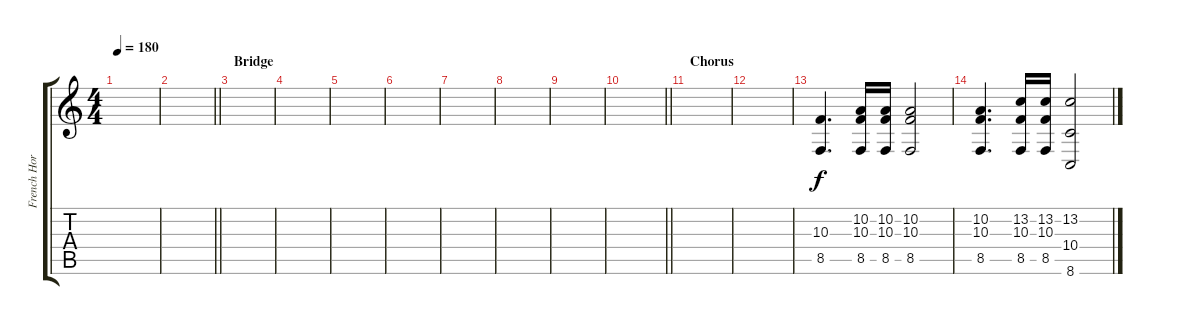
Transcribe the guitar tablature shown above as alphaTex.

\track ("French Horn" "French Hor") {instrument frenchhorn}
\staff {score tabs}
\tuning (E4 B3 G3 D3 A2 E2) {hide}
\ts (4 4)
\tempo 180
\clef g2
\ks c
|
\barLineRight lightlight
|
\section ("" "Bridge")
|
|
|
|
|
|
|
\barLineRight lightlight
|
\section ("" "Chorus")
|
|
(10.3 8.5).4{d} (10.2 10.3 8.5).16 (10.2 10.3 8.5).16 (10.2 10.3 8.5).2 |
(10.2 10.3 8.5).4{d} (13.2 10.3 8.5).16 (13.2 10.3 8.5).16 (13.2 10.4 8.6).2
